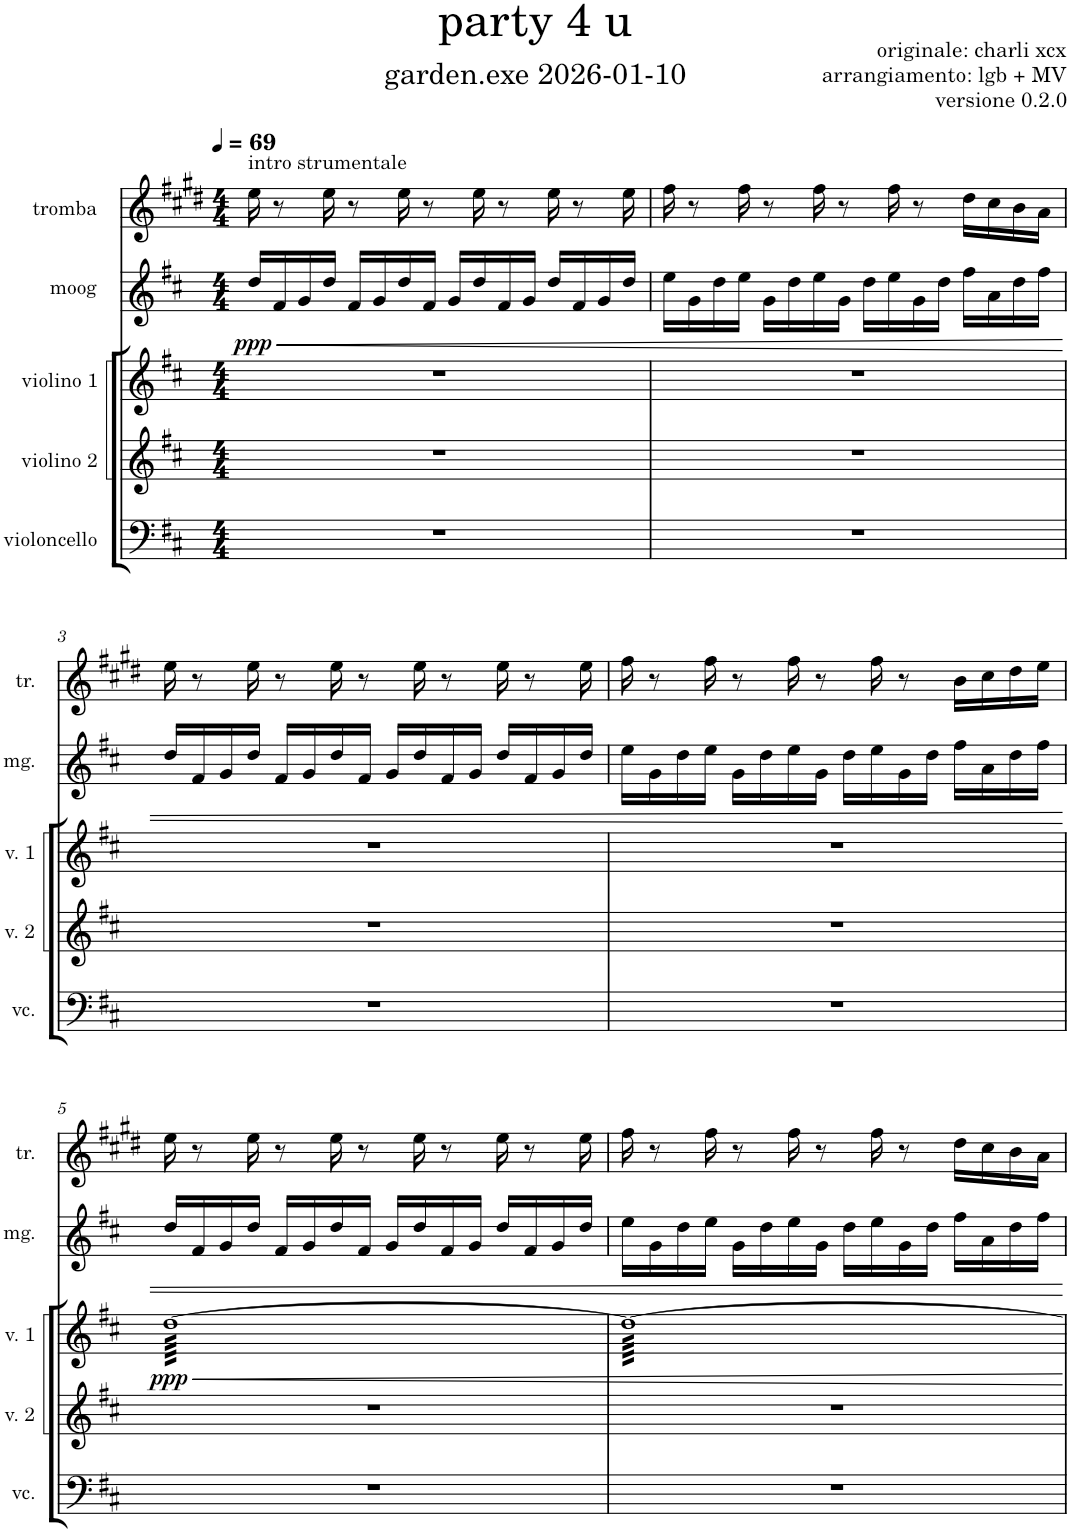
**kern	**kern	**kern	**dynam	**kern	**dynam	**kern
*part5	*part4	*part3	*part3	*part2	*part2	*part1
*staff5	*staff4	*staff3	*staff3	*staff2	*staff2	*staff1
*I"violoncello	*I"violino 2	*I"violino 1	*	*I"moog	*	*I"tromba
*I'vc.	*I'v. 2	*I'v. 1	*	*I'mg.	*	*I'tr.
*clefF4	*clefG2	*clefG2	*	*clefG2	*	*clefG2
*	*	*	*	*	*	*Trd1c2
*k[f#c#]	*k[f#c#]	*k[f#c#]	*	*k[f#c#]	*	*k[f#c#g#d#]
*M4/4	*M4/4	*M4/4	*	*M4/4	*	*M4/4
*MM69	*MM69	*MM69	*	*MM69	*	*MM69
=1	=1	=1	=1	=1	=1	=1
!	!	!	!	!	!	!LO:TX:a:t=intro strumentale
!	!	!	!	!	!LO:DY:b	!
1r	1r	1r	.	16dd/LL	ppp	16ee\
.	.	.	.	16f#/	.	8r
.	.	.	.	16g/	.	.
.	.	.	.	16dd/JJ	.	16ee\
.	.	.	.	16f#/LL	.	8r
.	.	.	.	16g/	.	.
.	.	.	.	16dd/	.	16ee\
.	.	.	.	16f#/JJ	.	8r
.	.	.	.	16g/LL	.	.
.	.	.	.	16dd/	.	16ee\
.	.	.	.	16f#/	.	8r
.	.	.	.	16g/JJ	.	.
.	.	.	.	16dd/LL	.	16ee\
.	.	.	.	16f#/	.	8r
.	.	.	.	16g/	.	.
.	.	.	.	16dd/JJ	.	16ee\
=2	=2	=2	=2	=2	=2	=2
1r	1r	1r	.	16ee\LL	.	16ff#\
.	.	.	.	16g\	.	8r
.	.	.	.	16dd\	.	.
.	.	.	.	16ee\JJ	.	16ff#\
.	.	.	.	16g\LL	.	8r
.	.	.	.	16dd\	.	.
.	.	.	.	16ee\	.	16ff#\
.	.	.	.	16g\JJ	.	8r
.	.	.	.	16dd\LL	.	.
.	.	.	.	16ee\	.	16ff#\
.	.	.	.	16g\	.	8r
.	.	.	.	16dd\JJ	.	.
.	.	.	.	16ff#\LL	.	16dd#\LL
.	.	.	.	16a\	.	16cc#\
.	.	.	.	16dd\	.	16b\
.	.	.	.	16ff#\JJ	.	16a\JJ
!!LO:LB:g=z
=3	=3	=3	=3	=3	=3	=3
1r	1r	1r	.	16dd/LL	.	16ee\
.	.	.	.	16f#/	.	8r
.	.	.	.	16g/	.	.
.	.	.	.	16dd/JJ	.	16ee\
.	.	.	.	16f#/LL	.	8r
.	.	.	.	16g/	.	.
.	.	.	.	16dd/	.	16ee\
.	.	.	.	16f#/JJ	.	8r
.	.	.	.	16g/LL	.	.
.	.	.	.	16dd/	.	16ee\
.	.	.	.	16f#/	.	8r
.	.	.	.	16g/JJ	.	.
.	.	.	.	16dd/LL	.	16ee\
.	.	.	.	16f#/	.	8r
.	.	.	.	16g/	.	.
.	.	.	.	16dd/JJ	.	16ee\
=4	=4	=4	=4	=4	=4	=4
1r	1r	1r	.	16ee\LL	.	16ff#\
.	.	.	.	16g\	.	8r
.	.	.	.	16dd\	.	.
.	.	.	.	16ee\JJ	.	16ff#\
.	.	.	.	16g\LL	.	8r
.	.	.	.	16dd\	.	.
.	.	.	.	16ee\	.	16ff#\
.	.	.	.	16g\JJ	.	8r
.	.	.	.	16dd\LL	.	.
.	.	.	.	16ee\	.	16ff#\
.	.	.	.	16g\	.	8r
.	.	.	.	16dd\JJ	.	.
.	.	.	.	16ff#\LL	.	16b\LL
.	.	.	.	16a\	.	16cc#\
.	.	.	.	16dd\	.	16dd#\
.	.	.	.	16ff#\JJ	.	16ee\JJ
!!LO:LB:g=z
=5	=5	=5	=5	=5	=5	=5
!	!	!	!LO:DY:b	!	!	!
*	*	*tremolo	*	*	*	*
1r	1r	[64ddLLLL	ppp	16dd/LL	.	16ee\
.	.	64dd	.	.	.	.
.	.	64dd	.	.	.	.
.	.	64dd	.	.	.	.
.	.	64dd	.	16f#/	.	8r
.	.	64dd	.	.	.	.
.	.	64dd	.	.	.	.
.	.	64dd	.	.	.	.
.	.	64dd	.	16g/	.	.
.	.	64dd	.	.	.	.
.	.	64dd	.	.	.	.
.	.	64dd	.	.	.	.
.	.	64dd	.	16dd/JJ	.	16ee\
.	.	64dd	.	.	.	.
.	.	64dd	.	.	.	.
.	.	64dd	.	.	.	.
.	.	64dd	.	16f#/LL	.	8r
.	.	64dd	.	.	.	.
.	.	64dd	.	.	.	.
.	.	64dd	.	.	.	.
.	.	64dd	.	16g/	.	.
.	.	64dd	.	.	.	.
.	.	64dd	.	.	.	.
.	.	64dd	.	.	.	.
.	.	64dd	.	16dd/	.	16ee\
.	.	64dd	.	.	.	.
.	.	64dd	.	.	.	.
.	.	64dd	.	.	.	.
.	.	64dd	.	16f#/JJ	.	8r
.	.	64dd	.	.	.	.
.	.	64dd	.	.	.	.
.	.	64dd	.	.	.	.
.	.	64dd	.	16g/LL	.	.
.	.	64dd	.	.	.	.
.	.	64dd	.	.	.	.
.	.	64dd	.	.	.	.
.	.	64dd	.	16dd/	.	16ee\
.	.	64dd	.	.	.	.
.	.	64dd	.	.	.	.
.	.	64dd	.	.	.	.
.	.	64dd	.	16f#/	.	8r
.	.	64dd	.	.	.	.
.	.	64dd	.	.	.	.
.	.	64dd	.	.	.	.
.	.	64dd	.	16g/JJ	.	.
.	.	64dd	.	.	.	.
.	.	64dd	.	.	.	.
.	.	64dd	.	.	.	.
.	.	64dd	.	16dd/LL	.	16ee\
.	.	64dd	.	.	.	.
.	.	64dd	.	.	.	.
.	.	64dd	.	.	.	.
.	.	64dd	.	16f#/	.	8r
.	.	64dd	.	.	.	.
.	.	64dd	.	.	.	.
.	.	64dd	.	.	.	.
.	.	64dd	.	16g/	.	.
.	.	64dd	.	.	.	.
.	.	64dd	.	.	.	.
.	.	64dd	.	.	.	.
.	.	64dd	.	16dd/JJ	.	16ee\
.	.	64dd	.	.	.	.
.	.	64dd	.	.	.	.
.	.	64ddJJJJ	.	.	.	.
=6	=6	=6	=6	=6	=6	=6
1r	1r	64ddLLLL	.	16ee\LL	.	16ff#\
.	.	64dd	.	.	.	.
.	.	64dd	.	.	.	.
.	.	64dd	.	.	.	.
.	.	64dd	.	16g\	.	8r
.	.	64dd	.	.	.	.
.	.	64dd	.	.	.	.
.	.	64dd	.	.	.	.
.	.	64dd	.	16dd\	.	.
.	.	64dd	.	.	.	.
.	.	64dd	.	.	.	.
.	.	64dd	.	.	.	.
.	.	64dd	.	16ee\JJ	.	16ff#\
.	.	64dd	.	.	.	.
.	.	64dd	.	.	.	.
.	.	64dd	.	.	.	.
.	.	64dd	.	16g\LL	.	8r
.	.	64dd	.	.	.	.
.	.	64dd	.	.	.	.
.	.	64dd	.	.	.	.
.	.	64dd	.	16dd\	.	.
.	.	64dd	.	.	.	.
.	.	64dd	.	.	.	.
.	.	64dd	.	.	.	.
.	.	64dd	.	16ee\	.	16ff#\
.	.	64dd	.	.	.	.
.	.	64dd	.	.	.	.
.	.	64dd	.	.	.	.
.	.	64dd	.	16g\JJ	.	8r
.	.	64dd	.	.	.	.
.	.	64dd	.	.	.	.
.	.	64dd	.	.	.	.
.	.	64dd	.	16dd\LL	.	.
.	.	64dd	.	.	.	.
.	.	64dd	.	.	.	.
.	.	64dd	.	.	.	.
.	.	64dd	.	16ee\	.	16ff#\
.	.	64dd	.	.	.	.
.	.	64dd	.	.	.	.
.	.	64dd	.	.	.	.
.	.	64dd	.	16g\	.	8r
.	.	64dd	.	.	.	.
.	.	64dd	.	.	.	.
.	.	64dd	.	.	.	.
.	.	64dd	.	16dd\JJ	.	.
.	.	64dd	.	.	.	.
.	.	64dd	.	.	.	.
.	.	64dd	.	.	.	.
.	.	64dd	.	16ff#\LL	.	16dd#\LL
.	.	64dd	.	.	.	.
.	.	64dd	.	.	.	.
.	.	64dd	.	.	.	.
.	.	64dd	.	16a\	.	16cc#\
.	.	64dd	.	.	.	.
.	.	64dd	.	.	.	.
.	.	64dd	.	.	.	.
.	.	64dd	.	16dd\	.	16b\
.	.	64dd	.	.	.	.
.	.	64dd	.	.	.	.
.	.	64dd	.	.	.	.
.	.	64dd	.	16ff#\JJ	.	16a\JJ
.	.	64dd	.	.	.	.
.	.	64dd	.	.	.	.
.	.	64ddJJJJ	.	.	.	.
*	*	*Xtremolo	*	*	*	*
=	=	=	=	=	=	=
*-	*-	*-	*-	*-	*-	*-
